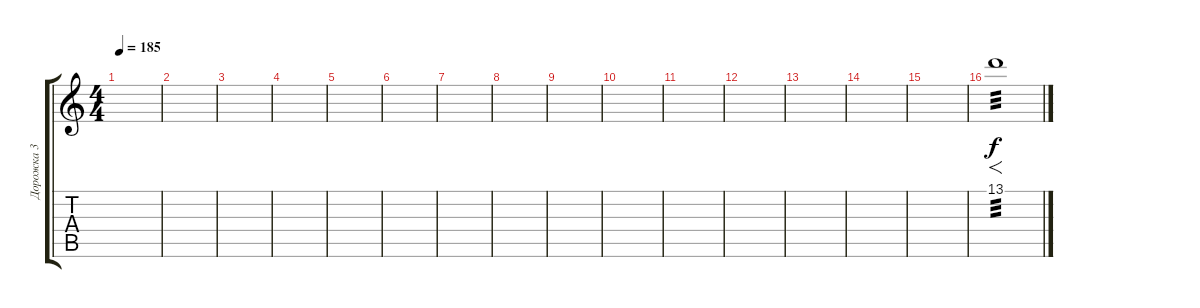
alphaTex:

\track ("Дорожка 3" "Дорожка 3") {instrument distortionguitar}
\staff {score tabs}
\tuning (Db4 Ab3 E3 B2 Gb2 B1) {hide}
\ts (4 4)
\tempo 185
\clef g2
\ks c
|
|
|
|
|
|
|
|
|
|
|
|
|
|
|
13.1.1{f tp 3}
